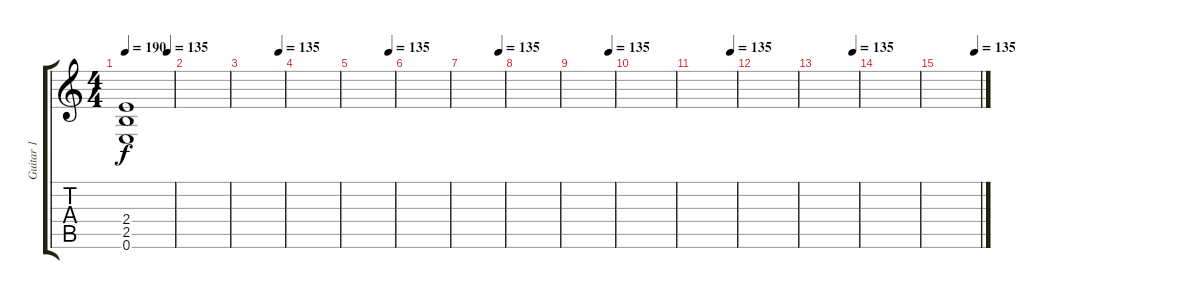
\track ("Guitar 1" "Guitar 1") {instrument distortionguitar}
\staff {score tabs}
\tuning (E4 B3 G3 D3 A2 E2) {hide}
\ts (4 4)
\tempo 190
\tempo (135 0.875)
\clef g2
\ks c
(2.4{t} 2.5{t} 0.6{t}).1{dy f} |
|
\tempo (135 0.875)
|
|
\tempo (135 0.875)
|
|
\tempo (135 0.875)
|
|
\tempo (135 0.875)
|
|
\tempo (135 0.875)
|
|
\tempo (135 0.875)
|
|
\tempo (135 0.875)
